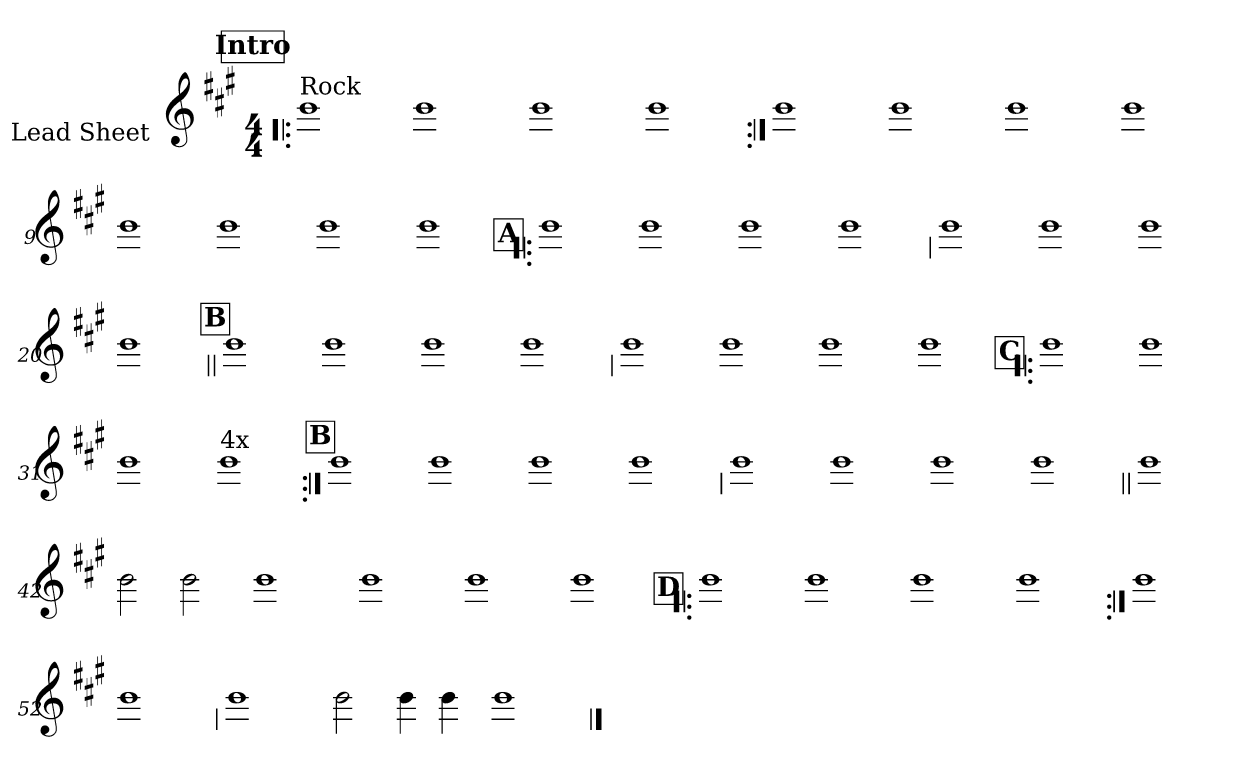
**kern
*part1
*staff1
*I"Lead Sheet
*stria0
*clefG2
*k[f#c#g#]
*f#:
*M4/4
*MM67
!!LO:REH:place=s1:a:t=Intro
=1!|:
!LO:TX:a:t=Rock
1b
=2-
1b
=3-
1b
=4-
1b
!!LO:LB:g=z
=5:|!
1b
=6-
1b
=7-
1b
=8-
1b
=9-
1b
=10-
1b
=11-
1b
=12-
1b
!!LO:LB:g=z
!!LO:REH:place=s1:a:t=A
=13!|:
1b
=14-
1b
=15-
1b
=16-
1b
!!LO:LB:g=z
=17
1b
=18-
1b
=19-
1b
=20-
1b
!!LO:LB:g=z
!!LO:REH:place=s1:a:t=B
=21||
1b
=22-
1b
=23-
1b
=24-
1b
!!LO:LB:g=z
=25
1b
=26-
1b
=27-
1b
=28-
1b
!!LO:LB:g=z
!!LO:REH:place=s1:a:t=C
=29!|:
1b
=30-
1b
=31-
1b
=32-
!LO:TX:a:t=4x
1b
!!LO:LB:g=z
!!LO:REH:place=s1:a:t=B
=33:|!
1b
=34-
1b
=35-
1b
=36-
1b
!!LO:LB:g=z
=37
1b
=38-
1b
=39-
1b
=40-
1b
!!LO:LB:g=z
=41||
1b
=42-
2b
2b
=43-
1b
=44-
1b
=45-
1b
=46-
1b
!!LO:LB:g=z
!!LO:REH:place=s1:a:t=D
=47!|:
1b
=48-
1b
=49-
1b
=50-
1b
=51:|!
1b
=52-
1b
!!LO:LB:g=z
=53
1b
=54-
2b
4b
4b
=55-
1b
==
*-
